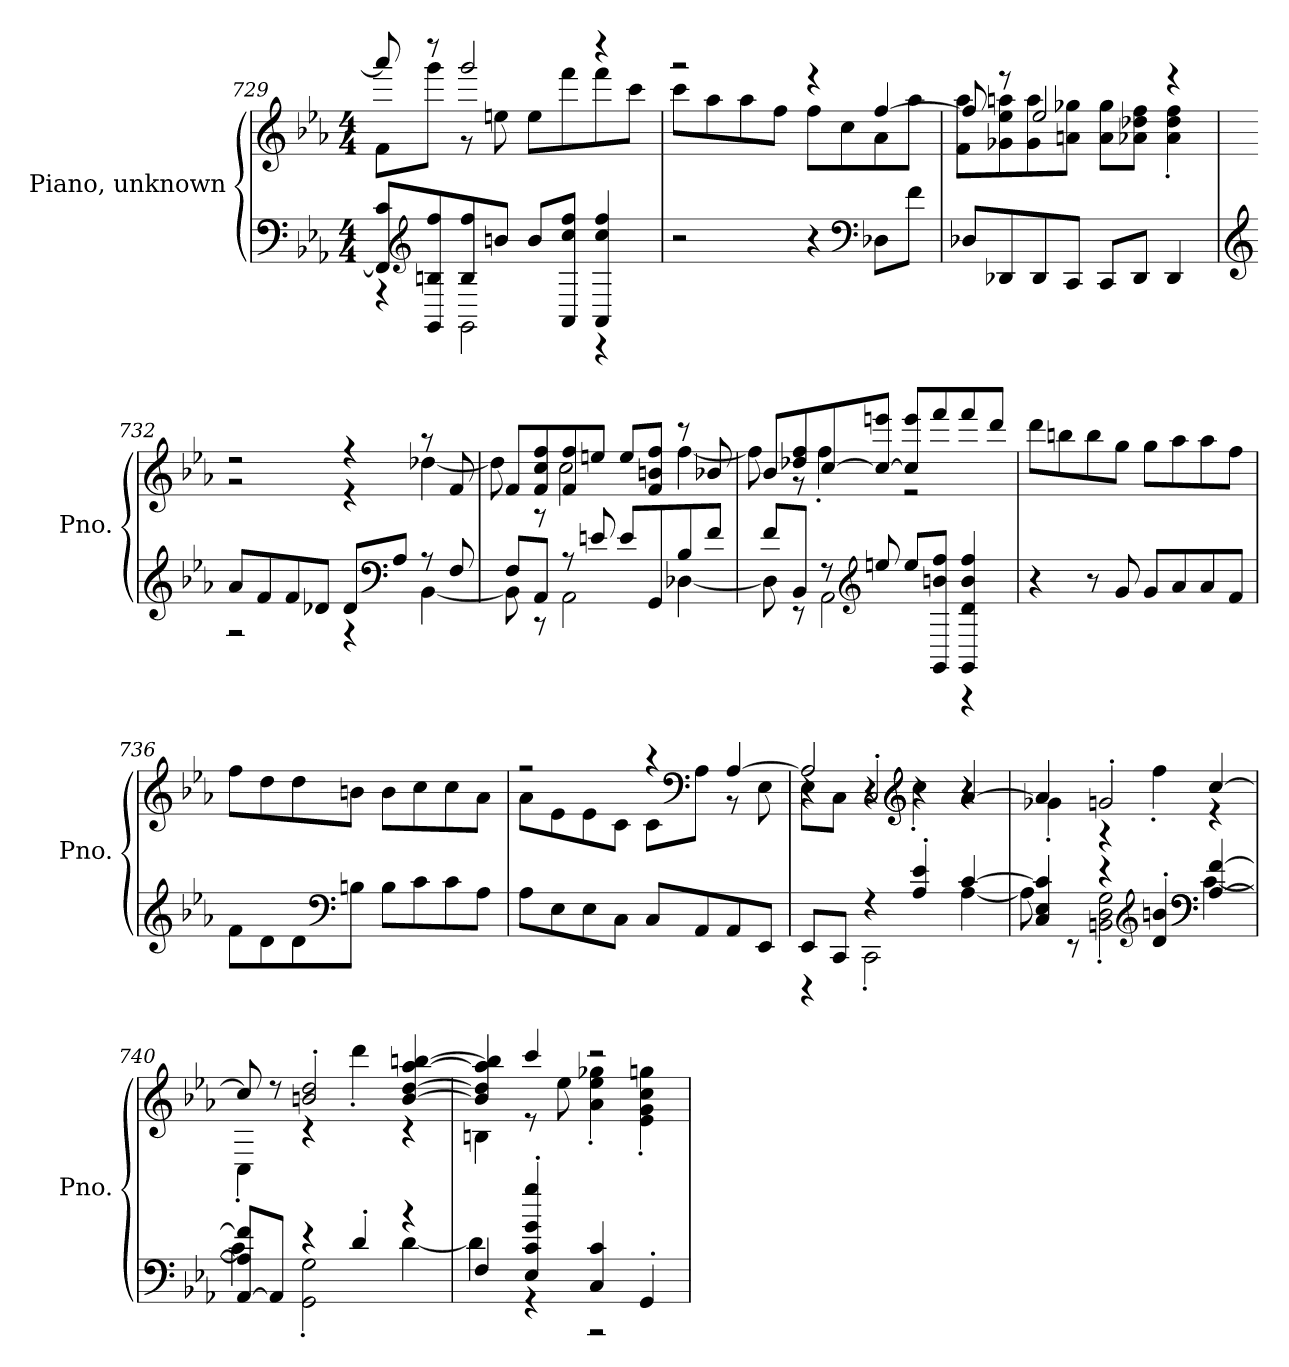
**kern	**kern
*part1	*part1
*staff2	*staff1
*I"Piano, unknown	*
*I'Pno.	*
*clefF4	*clefG2
*k[b-e-a-]	*k[b-e-a-]
*M4/4	*M4/4
=729	=729
*^	*^
8FF/] 8c/L	4r	8aaa-/]	8f\L
*clefG2	*	*	*
8GG/ 8Bn/ 8ff/	.	8r	8ggg\J
8B/ 8ff/	2GG\	2ggg/	8r
8bn/J	.	.	8een\
8b/L	.	.	8ee\L
8AA-/ 8cc/ 8ff/J	.	.	8fff\
4AA-/ 4cc/ 4ff/	4r	4r	8fff\
.	.	.	8ccc\J
*v	*v	*	*
=730	=730	=730
2r	2r	8ccc\L
.	.	8aa-\
.	.	8aa-\
.	.	8ff\J
4r	4r	8ff\L
.	.	8cc\
*clefF4	*	*
8D-X\L	[4ff/	8a-\
8f\J	.	8aa-\J
!!LO:PB:g=z	!!
=731	=731	=731
8D-X/L	8ff/]	8f\ 8aa-\L
8DD-X/	8r	8g-X\ 8ee-\ 8aan\
8DD-/	2ee-/	8g-\ 8aa\
8CC/J	.	8an\ 8gg-X\J
8CC/L	.	8a\ 8gg-\L
8DD-/J	.	8a-X\ 8dd-X\ 8ff\J
4DD-/	4r	4a-\' 4dd-\' 4ff\'
=732	=732	=732
*clefG2	*	*
*^	*	*
8a-/L	2r	2r	2r
8f/	.	.	.
8f/	.	.	.
8d-X/J	.	.	.
8d-/L	4r	4r	4r
*clefF4	*	*	*
8A-/J	.	.	.
8r	[4BB-\	8r	[4dd-X\
8F/	.	8f/	.
=733	=733	=733	=733
8F/L	8BB-\]	8f/L	8dd-\]
8AA-/J	8r	8f/ 8cc/ 8ff/	8r
8r	2AA-\	8f/ 8ff/	2cc\
8en/	.	8een/J	.
8e/L	.	8ee/L	.
8GG/	.	8f/ 8bn/ 8ff/J	.
8B-/	[4D-X\	8r	[4ff\
8f/J	.	8b-X/	.
!!LO:LB:g=z	!!
=734	=734	=734	=734
8f/L	8D-\]	8b-/L	8ff\]
8BB-/J	8r	8dd-X/ 8ff/	8r
8r	2AA-\	[8cc/	4ff'\
*clefG2	*	*	*
8een/	.	8cc/_ 8eeen/J	.
8ee/L	.	8cc/] 8eee/L	2r
8GG/ 8bn/ 8ff/J	.	8fff/	.
4GG/ 4d/ 4b/ 4ff/	4r	8fff/	.
.	.	8ddd/J	.
*v	*v	*	*
*	*v	*v
=735	=735
4r	8ddd\L
.	8bbn\
8r	8bb\
8g/	8gg\J
8g/L	8gg\L
8a-/	8aa-\
8a-/	8aa-\
8f/J	8ff\J
=736	=736
8f\L	8ff\L
8d\	8dd\
8d\	8dd\
*clefF4	*
8Bn\J	8bn\J
8B\L	8b\L
8c\	8cc\
8c\	8cc\
8A-\J	8a-\J
!!LO:LB:g=z
=737	=737
*	*^
8A-\L	2r	8a-\L
8E-\	.	8e-\
8E-\	.	8e-\
8C\J	.	8c\J
8C/L	4r	8c\L
*	*clefF4	*
8AA-/	.	8A-\J
8AA-/	[4A-/	8r
8EE-/J	.	8E-\
=738	=738	=738
*^	*	*^
8EE-/L	4r	2A-/]	8E-\L	4r
8CC/J	.	.	8C\J	.
4r	2CC'\	.	4r	2C'/
*	*	*clefG2	*	*
4A-/' 4e-/'	.	4r	4cc'\	.
[4c/	[4A-\	[4a-/	4r	4r
*	*	*	*v	*v
=739	=739	=739	=739
4C/ 4E-/ 4c/]	8A-\]	4a-/]	4g-X'\
.	8r	.	.
4r	2BBn\' 2D\' 2G\'	2gn'/	4r
*clefG2	*	*	*
4d/' 4bn/'	.	.	4ff'\
*clefF4	*	*	*
[4A-/ [4f/	[4c\	[4cc/	4r
=740	=740	=740	=740
[8AA-/ 8A-/] 8f/]L	4c\]	8cc/]	4C'\
8AA-/J]	.	8r	.
4r	2GG\' 2G\'	2bn/' 2dd/'	4r
4d'/	.	.	4ddd'\
4r	[4d\	[4b/ [4dd/ [4aa-/ [4bbn/	4r
!!LO:LB:g=z	!!
=741	=741	=741	=741
4F/	4d\]	4b/] 4dd/] 4aa-/] 4bb/]	4Bn\
4E-/' 4c/' 4g/' 4gg/'	4r	4ccc/	8r
.	.	.	8ee-\
4C/ 4c/	2r	2r	4a-\' 4ee-\' 4gg-X\'
4GG'/	.	.	4e-\' 4g\' 4cc\' 4ggn\'
*v	*v	*	*
*	*v	*v
=	=
*-	*-
